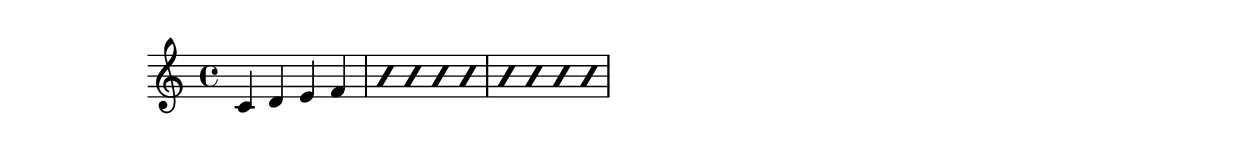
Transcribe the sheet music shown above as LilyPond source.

%% Do not edit this file; it is automatically
%% generated from LSR http://lsr.dsi.unimi.it
%% This file is in the public domain.
\version "2.13.39"

\header {
  lsrtags = "rhythms, tweaks-and-overrides"

  texidoc = "
In @qq{simple} lead-sheets, sometimes no actual notes are written,
instead only @qq{rhythmic patterns} and chords above the measures are
notated giving the structure of a song. Such a feature is for example
useful while creating/transcribing the structure of a song and also
when sharing lead sheets with guitarists or jazz musicians. The
standard support for this using @code{\\repeat percent} is unsuitable
here since the first beat has to be an ordinary note or rest. This
example shows two solutions to this problem, by redefining ordinary
rests to be printed as slashes. (If the duration of each beat is not a
quarter note, replace the @code{r4} in the definitions with a rest of
the appropriate duration).

"
  doctitle = "Rhythmic slashes"
} % begin verbatim

% Macro to print single slash
rs = {
  \once \override Rest #'stencil = #ly:percent-repeat-item-interface::beat-slash
  \once \override Rest #'thickness = #0.48
  \once \override Rest #'slope = #1.7
  r4
}

% Function to print a specified number of slashes
comp = #(define-music-function (parser location count) (integer?)
  #{
    \override Rest #'stencil = #ly:percent-repeat-item-interface::beat-slash
    \override Rest #'thickness = #0.48
    \override Rest #'slope = #1.7
    \repeat unfold $count { r4 }
    \revert Rest #'stencil
  #}
)

\score {
  \relative c' {
    c4 d e f |
    \rs \rs \rs \rs |
    \comp #4 |
  }
}

